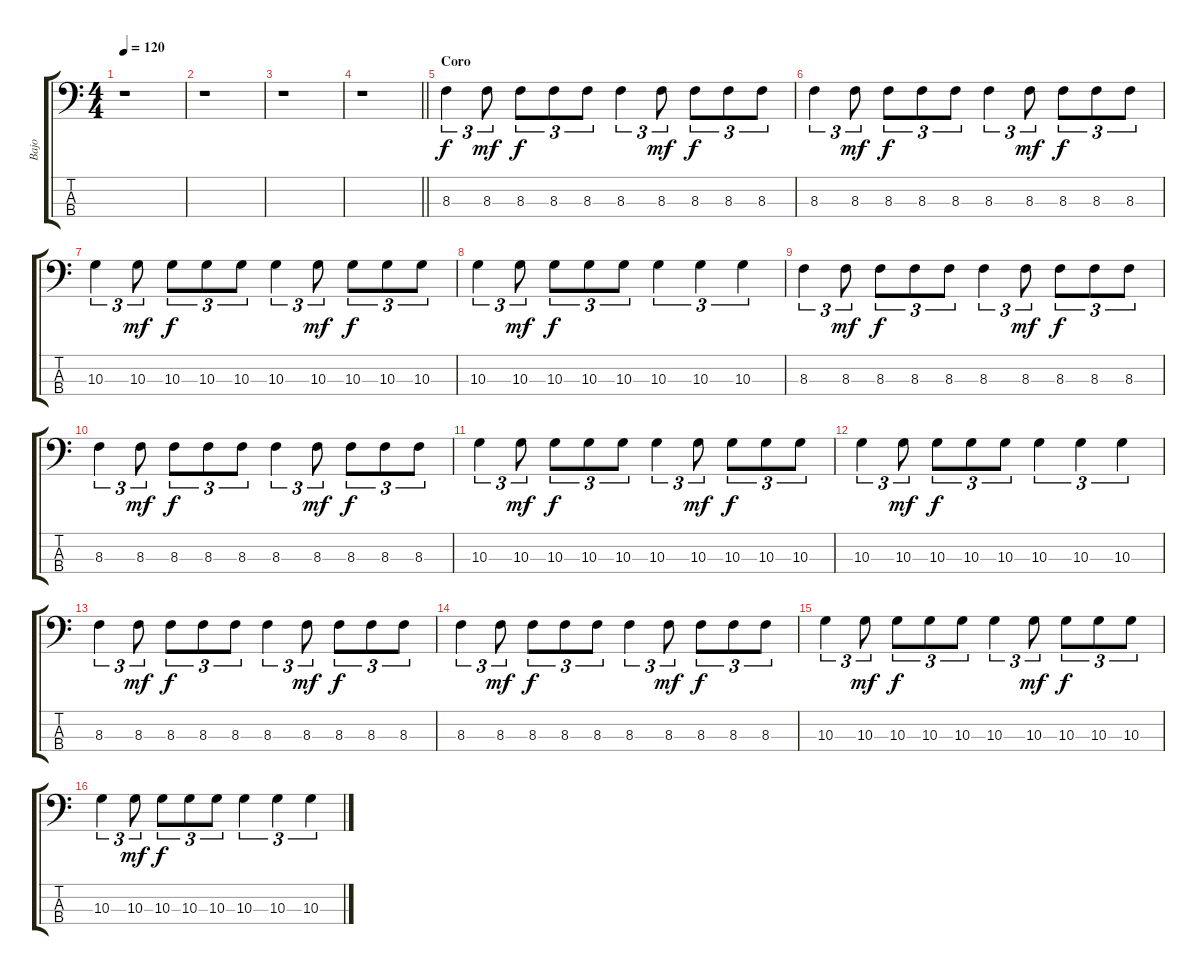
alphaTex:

\track ("Bajo" "Bajo") {instrument electricbasspick}
\staff {score tabs}
\tuning (G2 D2 A1 E1) {hide}
\ts (4 4)
\tempo 120
\clef f4
\ks c
r.1{dy f} |
r.1 |
r.1 |
\barLineRight lightlight
r.1 |
\section ("" "Coro")
8.3.4{tu (3 2)} 8.3.8{tu (3 2) dy mf} 8.3.8{tu (3 2) dy f} 8.3.8{tu (3 2)} 8.3.8{tu (3 2)} 8.3.4{tu (3 2)} 8.3.8{tu (3 2) dy mf} 8.3.8{tu (3 2) dy f} 8.3.8{tu (3 2)} 8.3.8{tu (3 2)} |
8.3.4{tu (3 2)} 8.3.8{tu (3 2) dy mf} 8.3.8{tu (3 2) dy f} 8.3.8{tu (3 2)} 8.3.8{tu (3 2)} 8.3.4{tu (3 2)} 8.3.8{tu (3 2) dy mf} 8.3.8{tu (3 2) dy f} 8.3.8{tu (3 2)} 8.3.8{tu (3 2)} |
10.3.4{tu (3 2)} 10.3.8{tu (3 2) dy mf} 10.3.8{tu (3 2) dy f} 10.3.8{tu (3 2)} 10.3.8{tu (3 2)} 10.3.4{tu (3 2)} 10.3.8{tu (3 2) dy mf} 10.3.8{tu (3 2) dy f} 10.3.8{tu (3 2)} 10.3.8{tu (3 2)} |
10.3.4{tu (3 2)} 10.3.8{tu (3 2) dy mf} 10.3.8{tu (3 2) dy f} 10.3.8{tu (3 2)} 10.3.8{tu (3 2)} 10.3.4{tu (3 2)} 10.3.4{tu (3 2)} 10.3.4{tu (3 2)} |
8.3.4{tu (3 2)} 8.3.8{tu (3 2) dy mf} 8.3.8{tu (3 2) dy f} 8.3.8{tu (3 2)} 8.3.8{tu (3 2)} 8.3.4{tu (3 2)} 8.3.8{tu (3 2) dy mf} 8.3.8{tu (3 2) dy f} 8.3.8{tu (3 2)} 8.3.8{tu (3 2)} |
8.3.4{tu (3 2)} 8.3.8{tu (3 2) dy mf} 8.3.8{tu (3 2) dy f} 8.3.8{tu (3 2)} 8.3.8{tu (3 2)} 8.3.4{tu (3 2)} 8.3.8{tu (3 2) dy mf} 8.3.8{tu (3 2) dy f} 8.3.8{tu (3 2)} 8.3.8{tu (3 2)} |
10.3.4{tu (3 2)} 10.3.8{tu (3 2) dy mf} 10.3.8{tu (3 2) dy f} 10.3.8{tu (3 2)} 10.3.8{tu (3 2)} 10.3.4{tu (3 2)} 10.3.8{tu (3 2) dy mf} 10.3.8{tu (3 2) dy f} 10.3.8{tu (3 2)} 10.3.8{tu (3 2)} |
10.3.4{tu (3 2)} 10.3.8{tu (3 2) dy mf} 10.3.8{tu (3 2) dy f} 10.3.8{tu (3 2)} 10.3.8{tu (3 2)} 10.3.4{tu (3 2)} 10.3.4{tu (3 2)} 10.3.4{tu (3 2)} |
8.3.4{tu (3 2)} 8.3.8{tu (3 2) dy mf} 8.3.8{tu (3 2) dy f} 8.3.8{tu (3 2)} 8.3.8{tu (3 2)} 8.3.4{tu (3 2)} 8.3.8{tu (3 2) dy mf} 8.3.8{tu (3 2) dy f} 8.3.8{tu (3 2)} 8.3.8{tu (3 2)} |
8.3.4{tu (3 2)} 8.3.8{tu (3 2) dy mf} 8.3.8{tu (3 2) dy f} 8.3.8{tu (3 2)} 8.3.8{tu (3 2)} 8.3.4{tu (3 2)} 8.3.8{tu (3 2) dy mf} 8.3.8{tu (3 2) dy f} 8.3.8{tu (3 2)} 8.3.8{tu (3 2)} |
10.3.4{tu (3 2)} 10.3.8{tu (3 2) dy mf} 10.3.8{tu (3 2) dy f} 10.3.8{tu (3 2)} 10.3.8{tu (3 2)} 10.3.4{tu (3 2)} 10.3.8{tu (3 2) dy mf} 10.3.8{tu (3 2) dy f} 10.3.8{tu (3 2)} 10.3.8{tu (3 2)} |
10.3.4{tu (3 2)} 10.3.8{tu (3 2) dy mf} 10.3.8{tu (3 2) dy f} 10.3.8{tu (3 2)} 10.3.8{tu (3 2)} 10.3.4{tu (3 2)} 10.3.4{tu (3 2)} 10.3.4{tu (3 2)}
